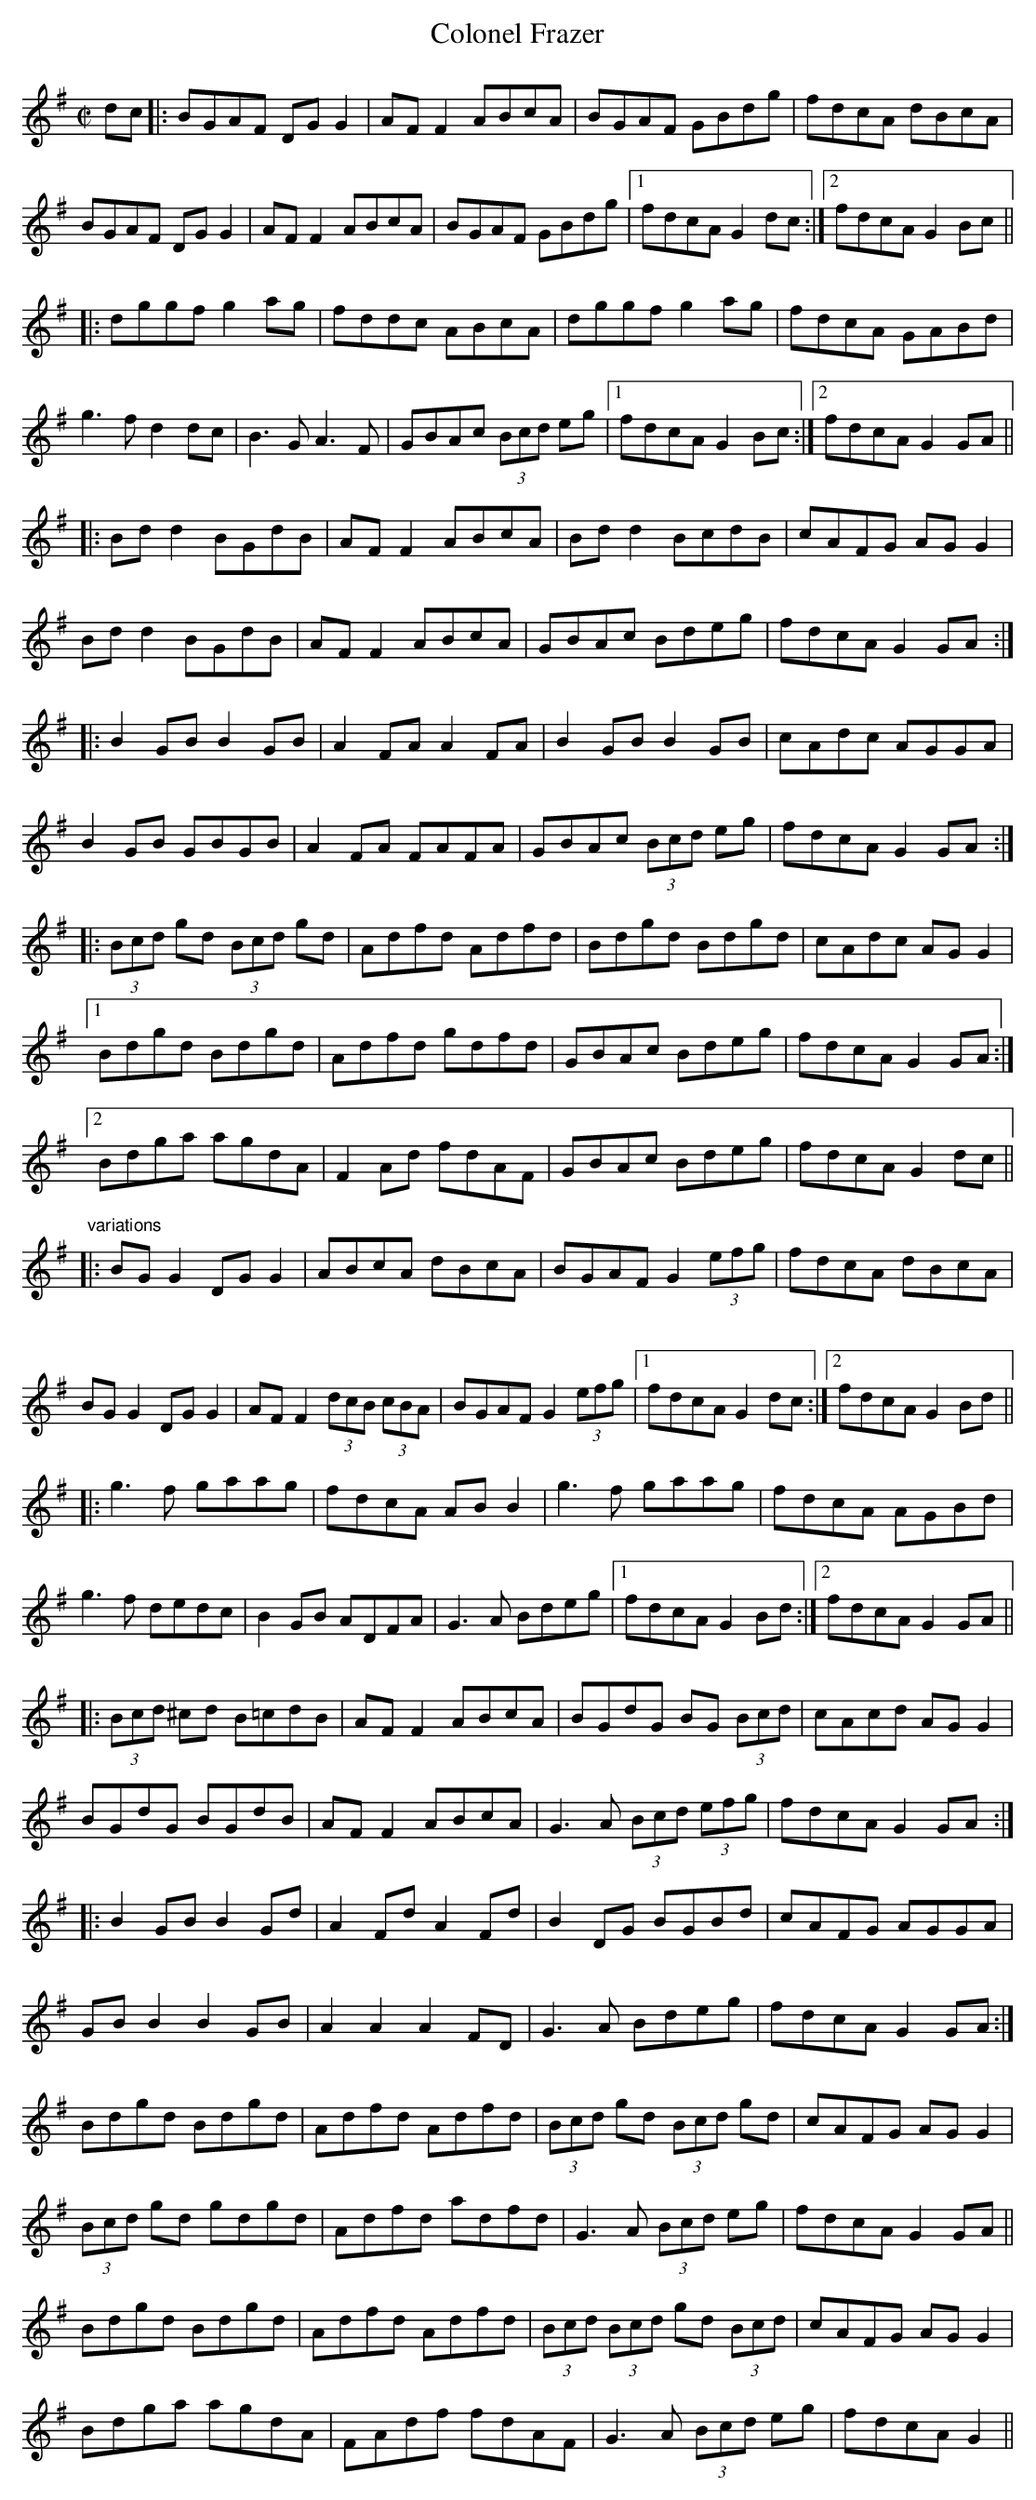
X:1
T:Colonel Frazer
M:C|
K:G
dc|:BGAF DGG2|AFF2 ABcA|BGAF GBdg|fdcA dBcA|
BGAF DGG2|AFF2 ABcA|BGAF GBdg|1 fdcA G2dc:|2 fdcA G2Bc||
|:dggf g2ag|fddc ABcA|dggf g2ag|fdcA GABd|
g3f d2dc|B3G A3F|GBAc (3Bcd eg|1 fdcA G2Bc:|2 fdcA G2GA||
|:Bdd2 BGdB|AFF2 ABcA|Bdd2 BcdB|cAFG AGG2|
Bdd2 BGdB|AFF2 ABcA|GBAc Bdeg|fdcA G2GA:|
|:B2GB B2GB|A2FA A2FA|B2GB B2GB|cAdc AGGA|
B2GB GBGB|A2FA FAFA|GBAc (3Bcd eg|fdcA G2GA:|
|:(3Bcd gd (3Bcd gd|Adfd Adfd|Bdgd Bdgd|cAdc AGG2|
[1 Bdgd Bdgd|Adfd gdfd|GBAc Bdeg|fdcA G2GA:|
[2 Bdga agdA|F2Ad fdAF|GBAc Bdeg|fdcA G2dc||
"variations"
|:BGG2 DGG2|ABcA dBcA|BGAF G2 (3efg|fdcA dBcA|
BGG2 DGG2|AFF2 (3dcB (3cBA|BGAF G2 (3efg|1 fdcA G2dc:|2 fdcA G2Bd||
|:g3f gaag|fdcA ABB2|g3f gaag|fdcA AGBd|
g3f dedc|B2GB ADFA|G3A Bdeg|1 fdcA G2Bd:|2 fdcA G2GA||
|:(3Bcd ^cd B=cdB|AFF2 ABcA|BGdG BG (3Bcd|cAcd AGG2|
BGdG BGdB|AFF2 ABcA|G3A (3Bcd (3efg|fdcA G2GA:|
|:B2GB B2Gd|A2Fd A2Fd|B2DG BGBd|cAFG AGGA|
GBB2 B2GB|A2A2 A2FD|G3A Bdeg|fdcA G2GA:|
Bdgd Bdgd|Adfd Adfd|(3Bcd gd (3Bcd gd|cAFG AGG2|
(3Bcd gd gdgd|Adfd adfd|G3A (3Bcd eg|fdcA G2GA||
Bdgd Bdgd|Adfd Adfd|(3Bcd (3Bcd gd (3Bcd|cAFG AGG2|
Bdga agdA|FAdf fdAF|G3A (3Bcd eg|fdcA G2||
